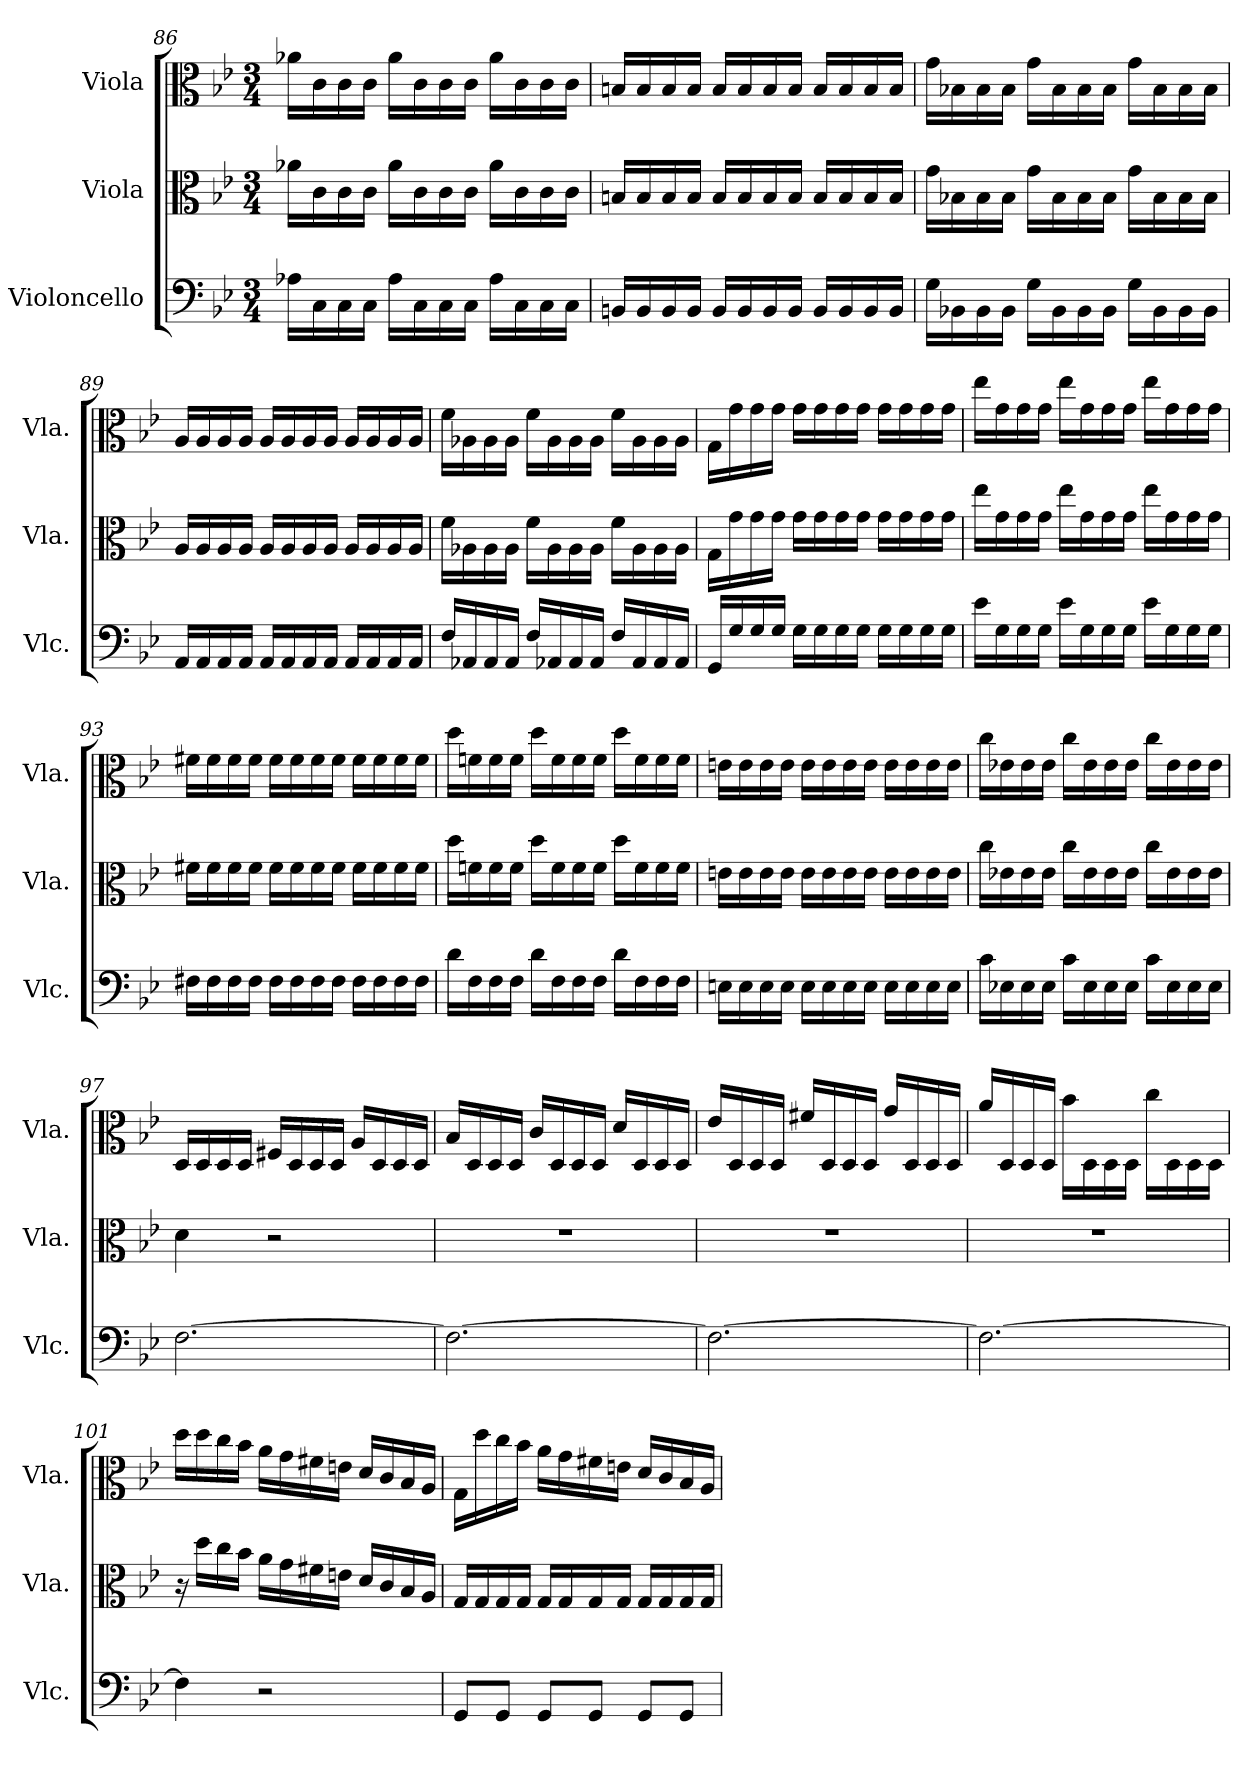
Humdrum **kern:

**kern	**kern	**kern
*part3	*part2	*part1
*staff3	*staff2	*staff1
*I"Violoncello	*I"Viola	*I"Viola
*I'Vlc.	*I'Vla.	*I'Vla.
*clefF4	*clefC3	*clefC3
*k[b-e-]	*k[b-e-]	*k[b-e-]
*M3/4	*M3/4	*M3/4
=86	=86	=86
16A-X\LL	16a-X\LL	16a-X\LL
16C\	16c\	16c\
16C\	16c\	16c\
16C\JJ	16c\JJ	16c\JJ
16A-\LL	16a-\LL	16a-\LL
16C\	16c\	16c\
16C\	16c\	16c\
16C\JJ	16c\JJ	16c\JJ
16A-\LL	16a-\LL	16a-\LL
16C\	16c\	16c\
16C\	16c\	16c\
16C\JJ	16c\JJ	16c\JJ
=87	=87	=87
16BBn/LL	16Bn/LL	16Bn/LL
16BB/	16B/	16B/
16BB/	16B/	16B/
16BB/JJ	16B/JJ	16B/JJ
16BB/LL	16B/LL	16B/LL
16BB/	16B/	16B/
16BB/	16B/	16B/
16BB/JJ	16B/JJ	16B/JJ
16BB/LL	16B/LL	16B/LL
16BB/	16B/	16B/
16BB/	16B/	16B/
16BB/JJ	16B/JJ	16B/JJ
=88	=88	=88
16G\LL	16g\LL	16g\LL
16BB-X\	16B-X\	16B-X\
16BB-\	16B-\	16B-\
16BB-\JJ	16B-\JJ	16B-\JJ
16G\LL	16g\LL	16g\LL
16BB-\	16B-\	16B-\
16BB-\	16B-\	16B-\
16BB-\JJ	16B-\JJ	16B-\JJ
16G\LL	16g\LL	16g\LL
16BB-\	16B-\	16B-\
16BB-\	16B-\	16B-\
16BB-\JJ	16B-\JJ	16B-\JJ
=89	=89	=89
16AA/LL	16A/LL	16A/LL
16AA/	16A/	16A/
16AA/	16A/	16A/
16AA/JJ	16A/JJ	16A/JJ
16AA/LL	16A/LL	16A/LL
16AA/	16A/	16A/
16AA/	16A/	16A/
16AA/JJ	16A/JJ	16A/JJ
16AA/LL	16A/LL	16A/LL
16AA/	16A/	16A/
16AA/	16A/	16A/
16AA/JJ	16A/JJ	16A/JJ
!!LO:PB:g=z
=90	=90	=90
16F/LL	16f\LL	16f\LL
16AA-X/	16A-X\	16A-X\
16AA-/	16A-\	16A-\
16AA-/JJ	16A-\JJ	16A-\JJ
16F/LL	16f\LL	16f\LL
16AA-X/	16A-\	16A-\
16AA-/	16A-\	16A-\
16AA-/JJ	16A-\JJ	16A-\JJ
16F/LL	16f\LL	16f\LL
16AA-/	16A-\	16A-\
16AA-/	16A-\	16A-\
16AA-/JJ	16A-\JJ	16A-\JJ
=91	=91	=91
16GG/LL	16G\LL	16G\LL
16G/	16g\	16g\
16G/	16g\	16g\
16G/JJ	16g\JJ	16g\JJ
16G\LL	16g\LL	16g\LL
16G\	16g\	16g\
16G\	16g\	16g\
16G\JJ	16g\JJ	16g\JJ
16G\LL	16g\LL	16g\LL
16G\	16g\	16g\
16G\	16g\	16g\
16G\JJ	16g\JJ	16g\JJ
=92	=92	=92
16e-\LL	16ee-\LL	16ee-\LL
16G\	16g\	16g\
16G\	16g\	16g\
16G\JJ	16g\JJ	16g\JJ
16e-\LL	16ee-\LL	16ee-\LL
16G\	16g\	16g\
16G\	16g\	16g\
16G\JJ	16g\JJ	16g\JJ
16e-\LL	16ee-\LL	16ee-\LL
16G\	16g\	16g\
16G\	16g\	16g\
16G\JJ	16g\JJ	16g\JJ
=93	=93	=93
16F#X\LL	16f#X\LL	16f#X\LL
16F#\	16f#\	16f#\
16F#\	16f#\	16f#\
16F#\JJ	16f#\JJ	16f#\JJ
16F#\LL	16f#\LL	16f#\LL
16F#\	16f#\	16f#\
16F#\	16f#\	16f#\
16F#\JJ	16f#\JJ	16f#\JJ
16F#\LL	16f#\LL	16f#\LL
16F#\	16f#\	16f#\
16F#\	16f#\	16f#\
16F#\JJ	16f#\JJ	16f#\JJ
=94	=94	=94
16d\LL	16dd\LL	16dd\LL
16F\	16fn\	16fn\
16F\	16f\	16f\
16F\JJ	16f\JJ	16f\JJ
16d\LL	16dd\LL	16dd\LL
16F\	16f\	16f\
16F\	16f\	16f\
16F\JJ	16f\JJ	16f\JJ
16d\LL	16dd\LL	16dd\LL
16F\	16f\	16f\
16F\	16f\	16f\
16F\JJ	16f\JJ	16f\JJ
=95	=95	=95
16En\LL	16en\LL	16en\LL
16E\	16e\	16e\
16E\	16e\	16e\
16E\JJ	16e\JJ	16e\JJ
16E\LL	16e\LL	16e\LL
16E\	16e\	16e\
16E\	16e\	16e\
16E\JJ	16e\JJ	16e\JJ
16E\LL	16e\LL	16e\LL
16E\	16e\	16e\
16E\	16e\	16e\
16E\JJ	16e\JJ	16e\JJ
=96	=96	=96
16c\LL	16cc\LL	16cc\LL
16E-X\	16e-X\	16e-X\
16E-\	16e-\	16e-\
16E-\JJ	16e-\JJ	16e-\JJ
16c\LL	16cc\LL	16cc\LL
16E-\	16e-\	16e-\
16E-\	16e-\	16e-\
16E-\JJ	16e-\JJ	16e-\JJ
16c\LL	16cc\LL	16cc\LL
16E-\	16e-\	16e-\
16E-\	16e-\	16e-\
16E-\JJ	16e-\JJ	16e-\JJ
!!LO:LB:g=z
=97	=97	=97
[2.F\	4d\	16D/LL
.	.	16D/
.	.	16D/
.	.	16D/JJ
.	2r	16F#X/LL
.	.	16D/
.	.	16D/
.	.	16D/JJ
.	.	16A/LL
.	.	16D/
.	.	16D/
.	.	16D/JJ
=98	=98	=98
2.F\_	2.r	16B-/LL
.	.	16D/
.	.	16D/
.	.	16D/JJ
.	.	16c/LL
.	.	16D/
.	.	16D/
.	.	16D/JJ
.	.	16d/LL
.	.	16D/
.	.	16D/
.	.	16D/JJ
=99	=99	=99
2.F\_	2.r	16e-/LL
.	.	16D/
.	.	16D/
.	.	16D/JJ
.	.	16f#X/LL
.	.	16D/
.	.	16D/
.	.	16D/JJ
.	.	16g/LL
.	.	16D/
.	.	16D/
.	.	16D/JJ
=100	=100	=100
2.F\_	2.r	16a/LL
.	.	16D/
.	.	16D/
.	.	16D/JJ
.	.	16b-\LL
.	.	16D\
.	.	16D\
.	.	16D\JJ
.	.	16cc\LL
.	.	16D\
.	.	16D\
.	.	16D\JJ
=101	=101	=101
4F\]	16r	16dd\LL
.	16dd\LL	16dd\
.	16cc\	16cc\
.	16b-\JJ	16b-\JJ
2r	16a\LL	16a\LL
.	16g\	16g\
.	16f#X\	16f#X\
.	16en\JJ	16en\JJ
.	16d/LL	16d/LL
.	16c/	16c/
.	16B-/	16B-/
.	16A/JJ	16A/JJ
=102	=102	=102
8GG/L	16G/LL	16G\LL
.	16G/	16dd\
8GG/J	16G/	16cc\
.	16G/JJ	16b-\JJ
8GG/L	16G/LL	16a\LL
.	16G/	16g\
8GG/J	16G/	16f#X\
.	16G/JJ	16en\JJ
8GG/L	16G/LL	16d/LL
.	16G/	16c/
8GG/J	16G/	16B-/
.	16G/JJ	16A/JJ
=	=	=
*-	*-	*-
